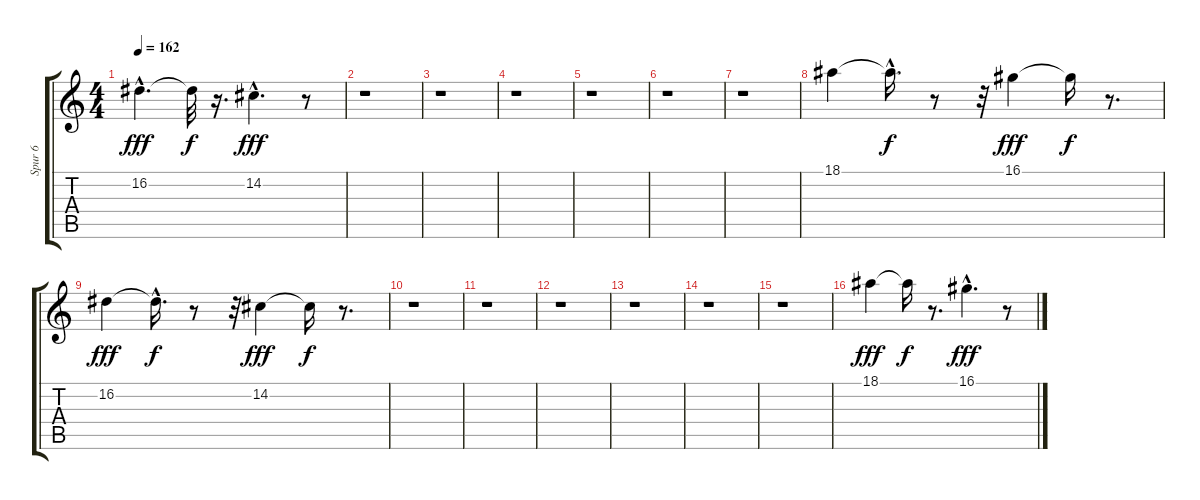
\track ("Spur 6" "Spur 6") {instrument pad2warm}
\staff {score tabs}
\tuning (E4 B3 G3 D3 A2 E2) {hide}
\ts (4 4)
\tempo 162
\clef g2
\ks c
16.2{hac}.4{d dy fff} 16.2{t}.32{dy f} r.16{d} 14.2{hac}.4{d dy fff} r.8 |
r.1 |
r.1 |
r.1 |
r.1 |
r.1 |
r.1 |
18.1.4 18.1{hac t}.16{d dy f} r.8 r.32 16.1.4{dy fff} 16.1{t}.16{dy f} r.8{d} |
16.2.4{dy fff} 16.2{hac t}.16{d dy f} r.8 r.32 14.2.4{dy fff} 14.2{t}.16{dy f} r.8{d} |
r.1 |
r.1 |
r.1 |
r.1 |
r.1 |
r.1 |
18.1.4{dy fff} 18.1{t}.16{dy f} r.8{d} 16.1{hac}.4{d dy fff} r.8
